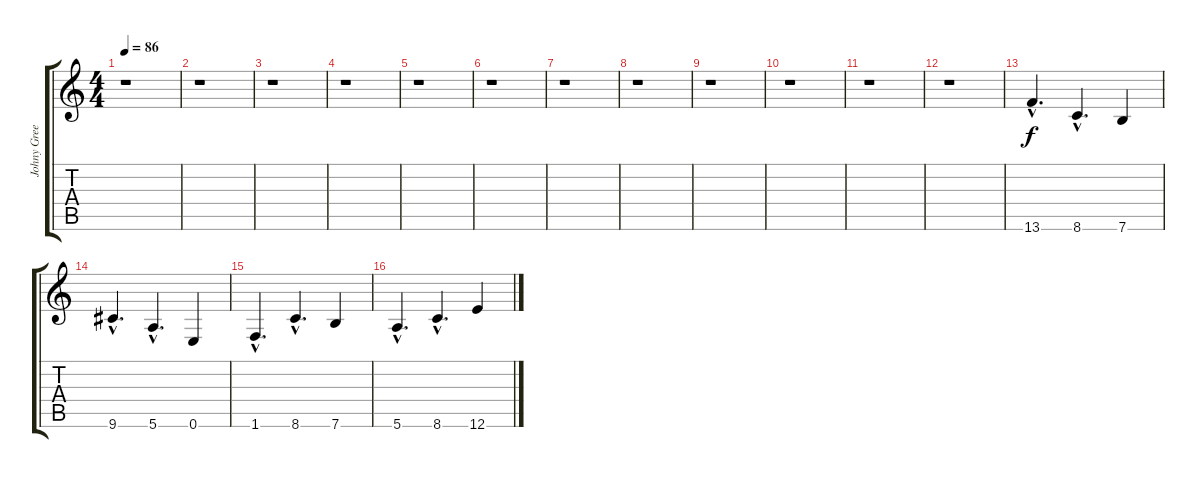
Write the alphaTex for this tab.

\track ("Johny Greenwood" "Johny Gree") {instrument overdrivenguitar}
\staff {score tabs}
\tuning (E4 B3 G3 D3 A2 E2) {hide}
\ts (4 4)
\tempo 86
\clef g2
\ks c
r.1{dy f} |
r.1 |
r.1 |
r.1 |
r.1 |
r.1 |
r.1 |
r.1 |
r.1 |
r.1 |
r.1 |
r.1 |
13.6{hac}.4{d} 8.6{hac}.4{d} 7.6.4 |
9.6{hac}.4{d} 5.6{hac}.4{d} 0.6.4 |
1.6{hac}.4{d} 8.6{hac}.4{d} 7.6.4 |
5.6{hac}.4{d} 8.6{hac}.4{d} 12.6.4
